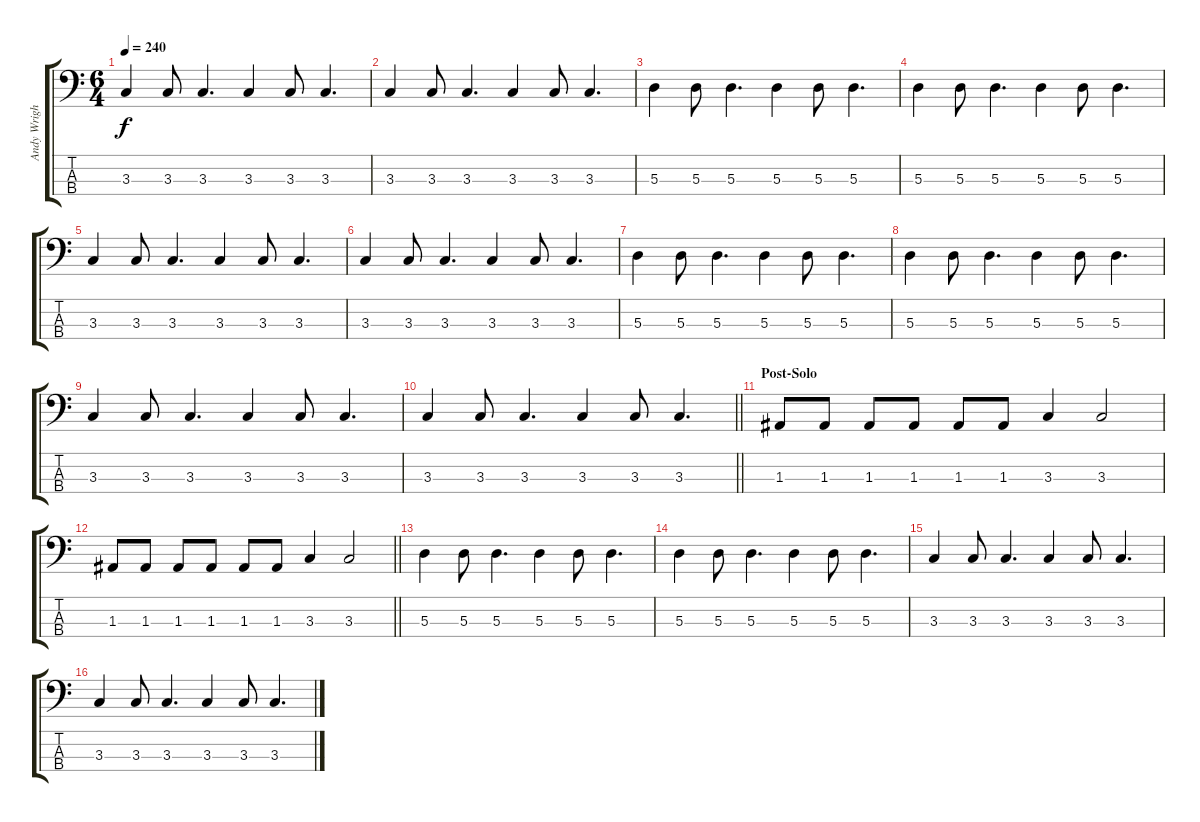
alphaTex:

\track ("Andy Wrighton" "Andy Wrigh") {instrument electricbassfinger}
\staff {score tabs}
\tuning (G2 D2 A1 E1) {hide}
\ts (6 4)
\tempo 240
\clef f4
\ks c
3.3.4{dy f} 3.3.8 3.3.4{d} 3.3.4 3.3.8 3.3.4{d} |
3.3.4 3.3.8 3.3.4{d} 3.3.4 3.3.8 3.3.4{d} |
5.3.4 5.3.8 5.3.4{d} 5.3.4 5.3.8 5.3.4{d} |
5.3.4 5.3.8 5.3.4{d} 5.3.4 5.3.8 5.3.4{d} |
3.3.4 3.3.8 3.3.4{d} 3.3.4 3.3.8 3.3.4{d} |
3.3.4 3.3.8 3.3.4{d} 3.3.4 3.3.8 3.3.4{d} |
5.3.4 5.3.8 5.3.4{d} 5.3.4 5.3.8 5.3.4{d} |
5.3.4 5.3.8 5.3.4{d} 5.3.4 5.3.8 5.3.4{d} |
3.3.4 3.3.8 3.3.4{d} 3.3.4 3.3.8 3.3.4{d} |
\barLineRight lightlight
3.3.4 3.3.8 3.3.4{d} 3.3.4 3.3.8 3.3.4{d} |
\section ("" "Post-Solo")
1.3.8 1.3.8 1.3.8 1.3.8 1.3.8 1.3.8 3.3.4 3.3.2 |
\barLineRight lightlight
1.3.8 1.3.8 1.3.8 1.3.8 1.3.8 1.3.8 3.3.4 3.3.2 |
5.3.4 5.3.8 5.3.4{d} 5.3.4 5.3.8 5.3.4{d} |
5.3.4 5.3.8 5.3.4{d} 5.3.4 5.3.8 5.3.4{d} |
3.3.4 3.3.8 3.3.4{d} 3.3.4 3.3.8 3.3.4{d} |
3.3.4 3.3.8 3.3.4{d} 3.3.4 3.3.8 3.3.4{d}
